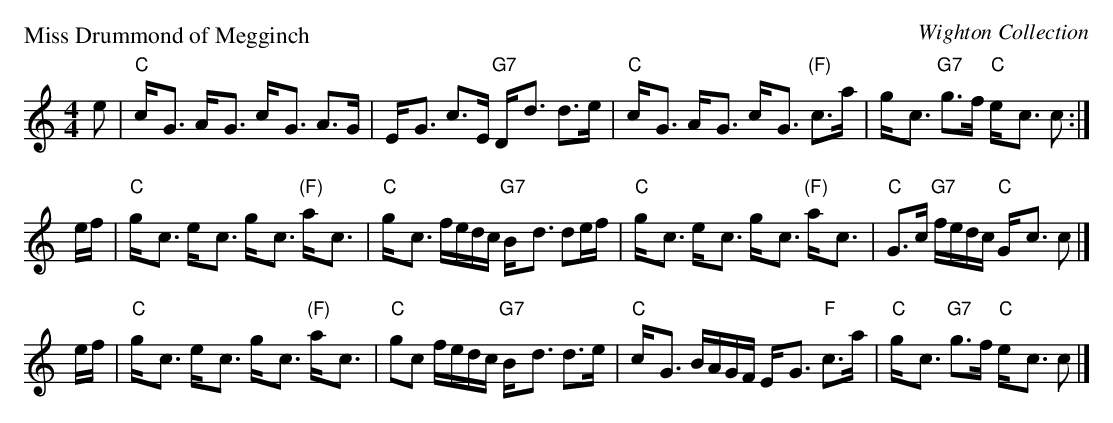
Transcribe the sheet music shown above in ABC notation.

X:1
P: Miss Drummond of Megginch
O: Wighton Collection
M: 4/4
L: 1/8
K: C
   e | "C"c-<G A-<G c-<G A>G | E-<G c>E "G7"D-<d d>e \
     | "C"c-<G A-<G c-<G "(F)"c>a | g-<c "G7"g>f "C"e-<c c :|
e/f/ | "C"g-<c e-<c g-<c "(F)"a-<c | "C"g-<c f/e/d/c/ "G7"B-<d de/f/ \
     | "C"g-<c e-<c g-<c "(F)"a-<c | "C"G>c "G7"f/e/d/c/ "C"G-<c c |]
e/f/ | "C"g-<c e-<c g-<c "(F)"a-<c | "C"gc f/e/d/c/ "G7"B-<d d>e \
     | "C"c-<G B/A/G/F/ E-<G "F"c>a | "C"g-<c "G7"g>f "C"e-<c c |]
